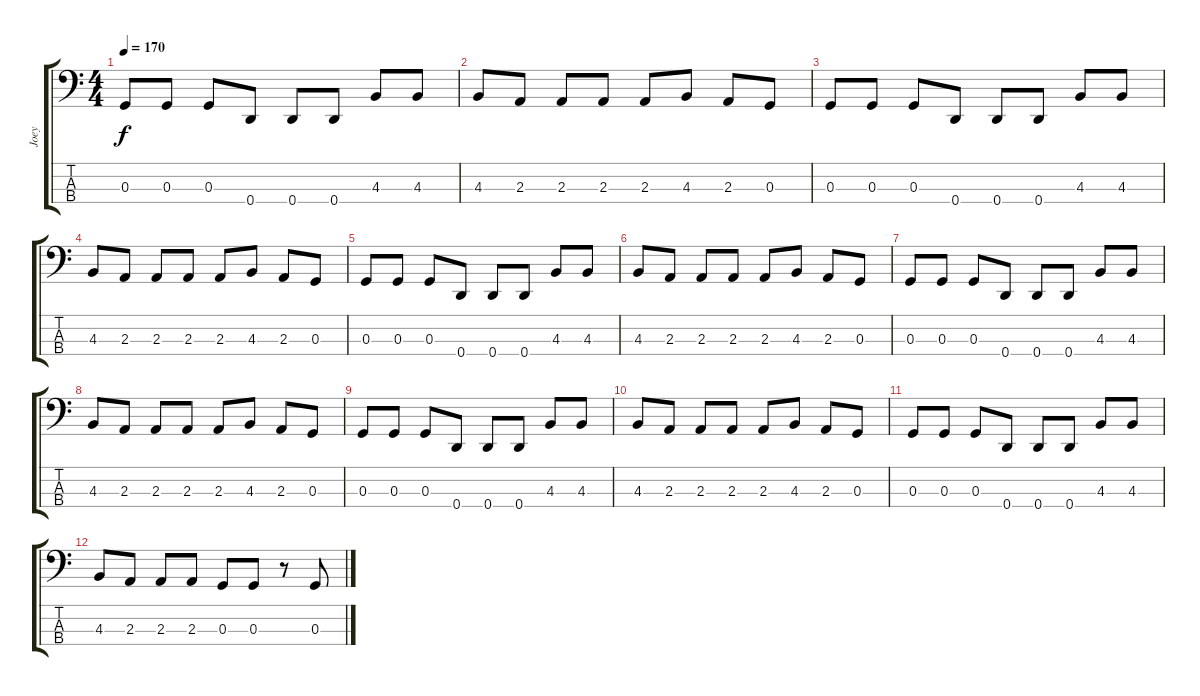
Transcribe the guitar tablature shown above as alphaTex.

\track ("Joey" "Joey") {instrument synthbass2 bank 255}
\staff {score tabs}
\tuning (F2 C2 G1 D1) {hide}
\ts (4 4)
\tempo 170
\clef f4
\ks c
0.3.8{dy f} 0.3.8 0.3.8 0.4.8 0.4.8 0.4.8 4.3.8 4.3.8 |
4.3.8 2.3.8 2.3.8 2.3.8 2.3.8 4.3.8 2.3.8 0.3.8 |
0.3.8 0.3.8 0.3.8 0.4.8 0.4.8 0.4.8 4.3.8 4.3.8 |
4.3.8 2.3.8 2.3.8 2.3.8 2.3.8 4.3.8 2.3.8 0.3.8 |
0.3.8 0.3.8 0.3.8 0.4.8 0.4.8 0.4.8 4.3.8 4.3.8 |
4.3.8 2.3.8 2.3.8 2.3.8 2.3.8 4.3.8 2.3.8 0.3.8 |
0.3.8 0.3.8 0.3.8 0.4.8 0.4.8 0.4.8 4.3.8 4.3.8 |
4.3.8 2.3.8 2.3.8 2.3.8 2.3.8 4.3.8 2.3.8 0.3.8 |
0.3.8 0.3.8 0.3.8 0.4.8 0.4.8 0.4.8 4.3.8 4.3.8 |
4.3.8 2.3.8 2.3.8 2.3.8 2.3.8 4.3.8 2.3.8 0.3.8 |
0.3.8 0.3.8 0.3.8 0.4.8 0.4.8 0.4.8 4.3.8 4.3.8 |
4.3.8 2.3.8 2.3.8 2.3.8 0.3.8 0.3.8 r.8 0.3.8
